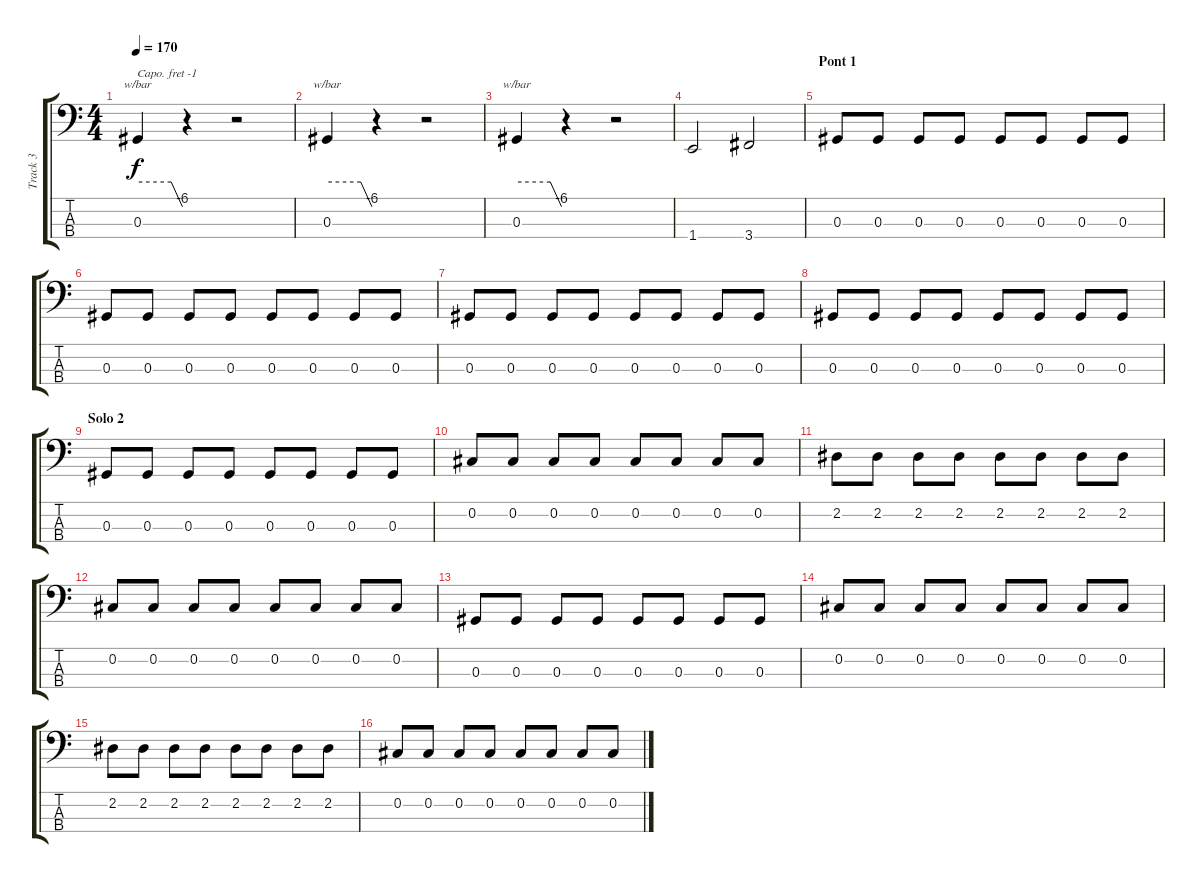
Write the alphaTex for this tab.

\track ("Track 3" "Track 3") {instrument electricbassfinger}
\staff {score tabs}
\capo -1
\tuning (G2 D2 A1 E1) {hide}
\ts (4 4)
\tempo 170
\clef f4
\ks c
0.3.4{tbe (custom default 0 0 45 0 60 -24) dy f} r.4 r.2 |
0.3.4{tbe (custom default 0 0 45 0 60 -24)} r.4 r.2 |
0.3.4{tbe (custom default 0 0 45 0 60 -24)} r.4 r.2 |
1.4.2 3.4.2 |
\section ("" "Pont 1")
0.3.8 0.3.8 0.3.8 0.3.8 0.3.8 0.3.8 0.3.8 0.3.8 |
0.3.8 0.3.8 0.3.8 0.3.8 0.3.8 0.3.8 0.3.8 0.3.8 |
0.3.8 0.3.8 0.3.8 0.3.8 0.3.8 0.3.8 0.3.8 0.3.8 |
0.3.8 0.3.8 0.3.8 0.3.8 0.3.8 0.3.8 0.3.8 0.3.8 |
\section ("" "Solo 2")
0.3.8 0.3.8 0.3.8 0.3.8 0.3.8 0.3.8 0.3.8 0.3.8 |
0.2.8 0.2.8 0.2.8 0.2.8 0.2.8 0.2.8 0.2.8 0.2.8 |
2.2.8 2.2.8 2.2.8 2.2.8 2.2.8 2.2.8 2.2.8 2.2.8 |
0.2.8 0.2.8 0.2.8 0.2.8 0.2.8 0.2.8 0.2.8 0.2.8 |
0.3.8 0.3.8 0.3.8 0.3.8 0.3.8 0.3.8 0.3.8 0.3.8 |
0.2.8 0.2.8 0.2.8 0.2.8 0.2.8 0.2.8 0.2.8 0.2.8 |
2.2.8 2.2.8 2.2.8 2.2.8 2.2.8 2.2.8 2.2.8 2.2.8 |
0.2.8 0.2.8 0.2.8 0.2.8 0.2.8 0.2.8 0.2.8 0.2.8
